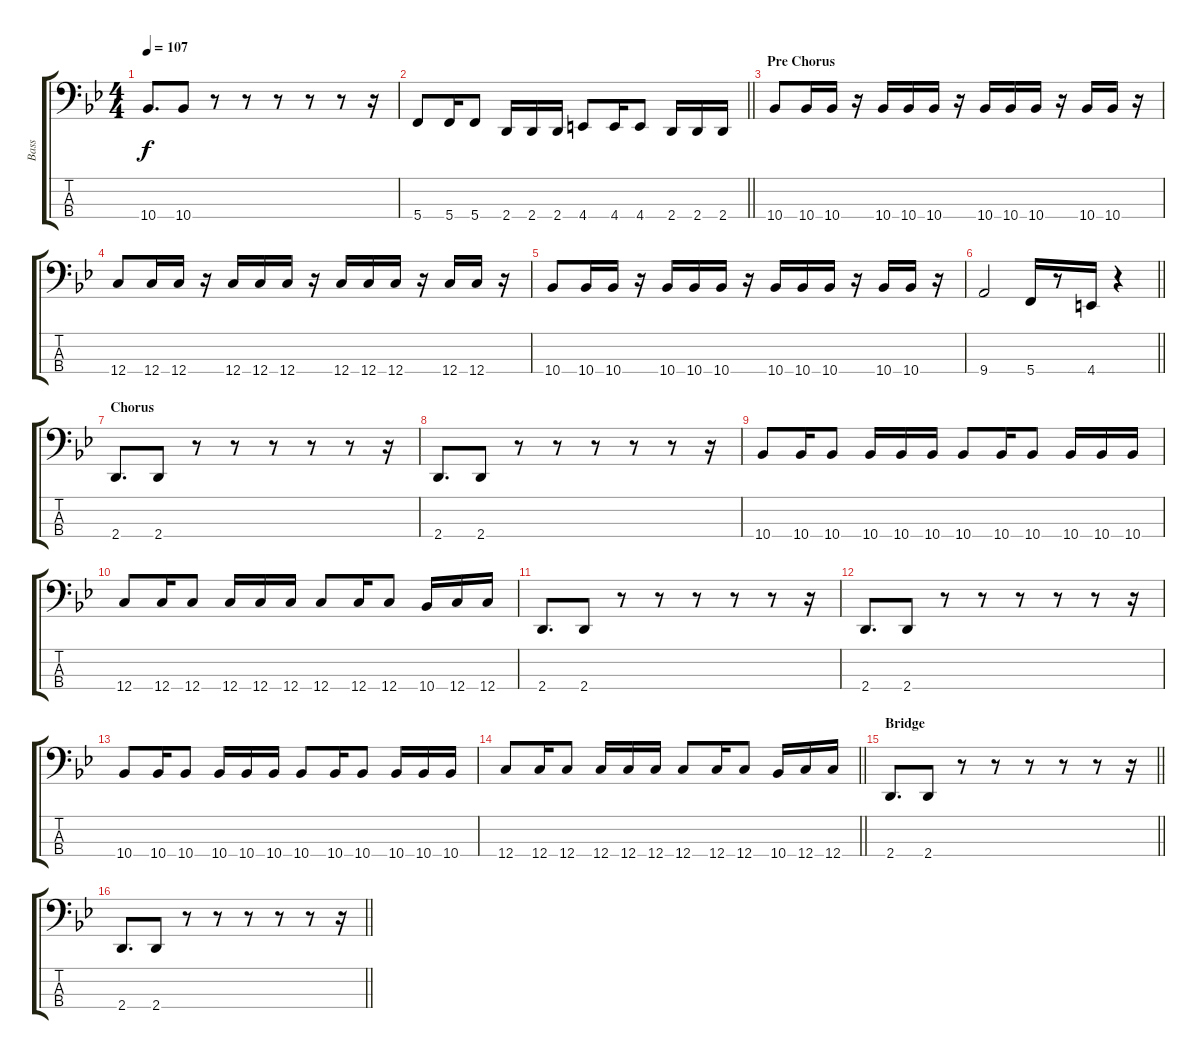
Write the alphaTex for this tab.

\track ("Bass" "Bass") {instrument electricbassfinger}
\staff {score tabs}
\tuning (F2 C2 G1 C1) {hide}
\ts (4 4)
\tempo 107
\clef f4
\ks bb
10.4.8{d dy f} 10.4.8 r.8 r.8 r.8 r.8 r.8 r.16 |
\barLineRight lightlight
5.4.8 5.4.16 5.4.8 2.4.16 2.4.16 2.4.16 4.4.8 4.4.16 4.4.8 2.4.16 2.4.16 2.4.16 |
\section ("" "Pre Chorus")
10.4.8 10.4.16 10.4.16 r.16 10.4.16 10.4.16 10.4.16 r.16 10.4.16 10.4.16 10.4.16 r.16 10.4.16 10.4.16 r.16 |
12.4.8 12.4.16 12.4.16 r.16 12.4.16 12.4.16 12.4.16 r.16 12.4.16 12.4.16 12.4.16 r.16 12.4.16 12.4.16 r.16 |
10.4.8 10.4.16 10.4.16 r.16 10.4.16 10.4.16 10.4.16 r.16 10.4.16 10.4.16 10.4.16 r.16 10.4.16 10.4.16 r.16 |
\barLineRight lightlight
9.4.2 5.4.16 r.8 4.4.16 r.4 |
\section ("" "Chorus")
2.4.8{d} 2.4.8 r.8 r.8 r.8 r.8 r.8 r.16 |
2.4.8{d} 2.4.8 r.8 r.8 r.8 r.8 r.8 r.16 |
10.4.8 10.4.16 10.4.8 10.4.16 10.4.16 10.4.16 10.4.8 10.4.16 10.4.8 10.4.16 10.4.16 10.4.16 |
12.4.8 12.4.16 12.4.8 12.4.16 12.4.16 12.4.16 12.4.8 12.4.16 12.4.8 10.4.16 12.4.16 12.4.16 |
2.4.8{d} 2.4.8 r.8 r.8 r.8 r.8 r.8 r.16 |
2.4.8{d} 2.4.8 r.8 r.8 r.8 r.8 r.8 r.16 |
10.4.8 10.4.16 10.4.8 10.4.16 10.4.16 10.4.16 10.4.8 10.4.16 10.4.8 10.4.16 10.4.16 10.4.16 |
\barLineRight lightlight
12.4.8 12.4.16 12.4.8 12.4.16 12.4.16 12.4.16 12.4.8 12.4.16 12.4.8 10.4.16 12.4.16 12.4.16 |
\section ("" "Bridge")
\barLineRight lightlight
2.4.8{d} 2.4.8 r.8 r.8 r.8 r.8 r.8 r.16 |
\barLineRight lightlight
2.4.8{d} 2.4.8 r.8 r.8 r.8 r.8 r.8 r.16
